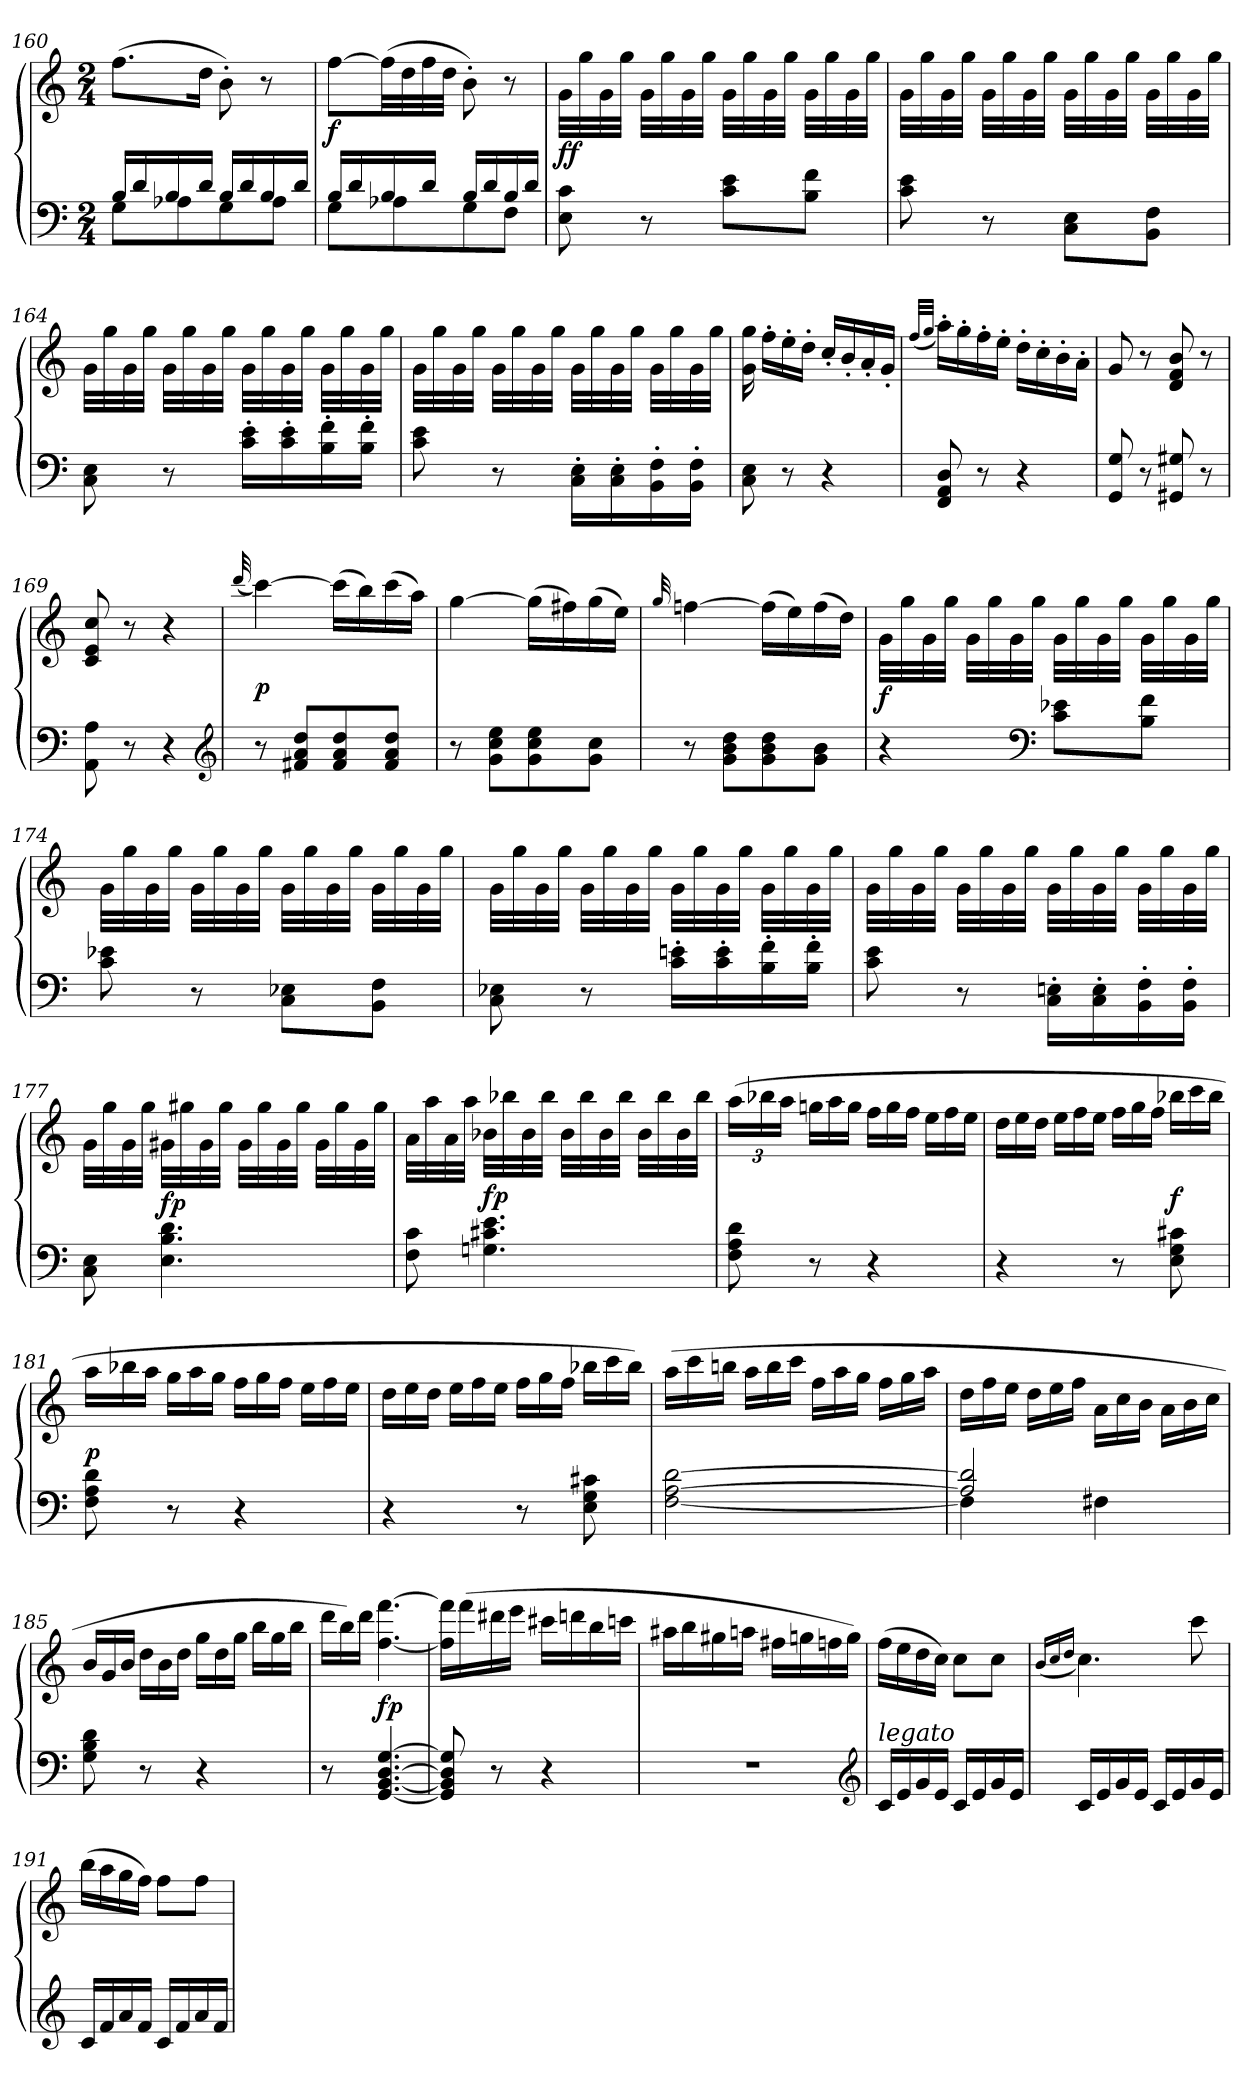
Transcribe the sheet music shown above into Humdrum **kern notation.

**kern	**kern	**dynam
*part1	*part1	*part1
*staff2	*staff1	*staff1/2
*clefF4	*clefG2	*
*k[]	*k[]	*
*C:	*C:	*
*M2/4	*M2/4	*
=160	=160	=160
*^	*	*
16BLL	8GL	(8.ffL	.
16d	.	.	.
16B	8A-X	.	.
16dJJ	.	16ddJk	.
16BLL	8G	8b')	.
16d	.	.	.
16B	8A-J	8r	.
16dJJ	.	.	.
=161	=161	=161	=161
16BLL	8GL	[8ffL	f
16d	.	.	.
16B	8A-X	(32ffLL]	.
.	.	32dd	.
16dJJ	.	32ff	.
.	.	32ddJJJ	.
16BLL	8G	8b')	.
16d	.	.	.
16B	8FJ	8r	.
16dJJ	.	.	.
*v	*v	*	*
=162	=162	=162
8E 8c	32gLLL	ff
.	32gg	.
.	32g	.
.	32ggJJJ	.
8r	32gLLL	.
.	32gg	.
.	32g	.
.	32ggJJJ	.
8c 8eL	32gLLL	.
.	32gg	.
.	32g	.
.	32ggJJJ	.
8B 8fJ	32gLLL	.
.	32gg	.
.	32g	.
.	32ggJJJ	.
=163	=163	=163
8c 8e	32gLLL	.
.	32gg	.
.	32g	.
.	32ggJJJ	.
8r	32gLLL	.
.	32gg	.
.	32g	.
.	32ggJJJ	.
8C 8EL	32gLLL	.
.	32gg	.
.	32g	.
.	32ggJJJ	.
8BB 8FJ	32gLLL	.
.	32gg	.
.	32g	.
.	32ggJJJ	.
=164	=164	=164
8C 8E	32gLLL	.
.	32gg	.
.	32g	.
.	32ggJJJ	.
8r	32gLLL	.
.	32gg	.
.	32g	.
.	32ggJJJ	.
16c' 16e'LL	32gLLL	.
.	32gg	.
16c' 16e'	32g	.
.	32ggJJJ	.
16B' 16f'	32gLLL	.
.	32gg	.
16B' 16f'JJ	32g	.
.	32ggJJJ	.
=165	=165	=165
8c 8e	32gLLL	.
.	32gg	.
.	32g	.
.	32ggJJJ	.
8r	32gLLL	.
.	32gg	.
.	32g	.
.	32ggJJJ	.
16C' 16E'LL	32gLLL	.
.	32gg	.
16C' 16E'	32g	.
.	32ggJJJ	.
16BB' 16F'	32gLLL	.
.	32gg	.
16BB' 16F'JJ	32g	.
.	32ggJJJ	.
=166	=166	=166
8C 8E	16g 16gg	.
.	16ff'LL	.
8r	16ee'	.
.	16dd'JJ	.
4r	16cc'LL	.
.	16b'	.
.	16a'	.
.	16g'JJ	.
=167	=167	=167
.	(32qffLLL	.
.	32qggJJJ	.
8FF 8AA 8D	16aa'LL)	.
.	16gg'	.
8r	16ff'	.
.	16ee'JJ	.
4r	16dd'LL	.
.	16cc'	.
.	16b'	.
.	16a'JJ	.
=168	=168	=168
8GG 8G	8g	.
8r	8r	.
8GG#X 8G#X	8d 8f 8b	.
8r	8r	.
=169	=169	=169
8AA 8A	8c 8e 8cc	.
8r	8r	.
4r	4r	.
*clefG2	*	*
=170	=170	=170
.	(32qqddd	.
8r	[4ccc)	p
8f#X 8a 8ddL	.	.
8f# 8a 8dd	(16cccLL]	.
.	16bb)	.
8f# 8a 8ddJ	(16ccc	.
.	16aaJJ)	.
=171	=171	=171
8r	[4gg	.
8g 8cc 8eeL	.	.
8g 8cc 8ee	(16ggLL]	.
.	16ff#X)	.
8g 8ccJ	(16gg	.
.	16eeJJ)	.
=172	=172	=172
.	32qqgg	.
8r	[4ffn	.
8g 8b 8ddL	.	.
8g 8b 8dd	(16ffLL]	.
.	16ee)	.
8g 8bJ	(16ff	.
.	16ddJJ)	.
=173	=173	=173
4r	32gLLL	f
.	32gg	.
.	32g	.
.	32ggJJJ	.
.	32gLLL	.
.	32gg	.
.	32g	.
.	32ggJJJ	.
*clefF4	*	*
8c 8e-XL	32gLLL	.
.	32gg	.
.	32g	.
.	32ggJJJ	.
8B 8fJ	32gLLL	.
.	32gg	.
.	32g	.
.	32ggJJJ	.
=174	=174	=174
8c 8e-X	32gLLL	.
.	32gg	.
.	32g	.
.	32ggJJJ	.
8r	32gLLL	.
.	32gg	.
.	32g	.
.	32ggJJJ	.
8C 8E-XL	32gLLL	.
.	32gg	.
.	32g	.
.	32ggJJJ	.
8BB 8FJ	32gLLL	.
.	32gg	.
.	32g	.
.	32ggJJJ	.
=175	=175	=175
8C 8E-X	32gLLL	.
.	32gg	.
.	32g	.
.	32ggJJJ	.
8r	32gLLL	.
.	32gg	.
.	32g	.
.	32ggJJJ	.
16c' 16en'LL	32gLLL	.
.	32gg	.
16c' 16e'	32g	.
.	32ggJJJ	.
16B' 16f'	32gLLL	.
.	32gg	.
16B' 16f'JJ	32g	.
.	32ggJJJ	.
=176	=176	=176
8c 8e	32gLLL	.
.	32gg	.
.	32g	.
.	32ggJJJ	.
8r	32gLLL	.
.	32gg	.
.	32g	.
.	32ggJJJ	.
16C' 16En'LL	32gLLL	.
.	32gg	.
16C' 16E'	32g	.
.	32ggJJJ	.
16BB' 16F'	32gLLL	.
.	32gg	.
16BB' 16F'JJ	32g	.
.	32ggJJJ	.
=177	=177	=177
8C 8E	32gLLL	.
.	32gg	.
.	32g	.
.	32ggJJJ	.
4.E 4.B 4.d	32g#XLLL	fp
.	32gg#X	.
.	32g#	.
.	32gg#JJJ	.
.	32g#LLL	.
.	32gg#	.
.	32g#	.
.	32gg#JJJ	.
.	32g#LLL	.
.	32gg#	.
.	32g#	.
.	32gg#JJJ	.
=178	=178	=178
8F 8c	32aLLL	.
.	32aa	.
.	32a	.
.	32aaJJJ	.
4.Gn 4.c#X 4.e	32b-XLLL	fp
.	32bb-X	.
.	32b-	.
.	32bb-JJJ	.
.	32b-LLL	.
.	32bb-	.
.	32b-	.
.	32bb-JJJ	.
.	32b-LLL	.
.	32bb-	.
.	32b-	.
.	32bb-JJJ	.
=179	=179	=179
8F 8A 8d	(24aaLL	.
.	24bb-X	.
.	24aaJJ	.
*	*Xtuplet	*
8r	24ggnLL	.
.	24aa	.
.	24ggJJ	.
4r	24ffLL	.
.	24gg	.
.	24ffJJ	.
.	24eeLL	.
.	24ff	.
.	24eeJJ	.
=180	=180	=180
4r	24ddLL	.
.	24ee	.
.	24ddJJ	.
.	24eeLL	.
.	24ff	.
.	24eeJJ	.
8r	24ffLL	.
.	24gg	.
.	24ffJJ	.
8E 8G 8c#X	24bb-XLL	f
.	24ccc	.
.	24bb-JJ	.
=181	=181	=181
8F 8A 8d	24aaLL	p
.	24bb-X	.
.	24aaJJ	.
8r	24ggLL	.
.	24aa	.
.	24ggJJ	.
4r	24ffLL	.
.	24gg	.
.	24ffJJ	.
.	24eeLL	.
.	24ff	.
.	24eeJJ	.
=182	=182	=182
4r	24ddLL	.
.	24ee	.
.	24ddJJ	.
.	24eeLL	.
.	24ff	.
.	24eeJJ	.
8r	24ffLL	.
.	24gg	.
.	24ffJJ	.
8E 8G 8c#X	24bb-XLL	.
.	24ccc	.
.	24bb-JJ)	.
=183	=183	=183
[2F [2A [2d	(24aaLL	.
.	24ccc	.
.	24bbnJJ	.
.	24aaLL	.
.	24bb	.
.	24cccJJ	.
.	24ffLL	.
.	24aa	.
.	24ggJJ	.
.	24ffLL	.
.	24gg	.
.	24aaJJ	.
=184	=184	=184
*^	*	*
2A] 2d]	4F]	24ddLL	.
.	.	24ff	.
.	.	24eeJJ	.
.	.	24ddLL	.
.	.	24ee	.
.	.	24ffJJ	.
.	4F#X	24aLL	.
.	.	24cc	.
.	.	24bJJ	.
.	.	24aLL	.
.	.	24b	.
.	.	24ccJJ	.
*v	*v	*	*
=185	=185	=185
8G 8B 8d	24bLL	.
.	24g	.
.	24bJJ	.
8r	24ddLL	.
.	24b	.
.	24ddJJ	.
4r	24ggLL	.
.	24dd	.
.	24ggJJ	.
.	24bbLL	.
.	24gg	.
.	24bbJJ	.
=186	=186	=186
8r	24dddLL	.
.	24bb)	.
.	24dddJJ	.
[4.GG [4.BB [4.D [4.G	[4.ff [4.fff	fp
=187	=187	=187
8GG] 8BB] 8D] 8G]	16ff] 16fff]LL	.
.	(16fff	.
8r	16ddd#X	.
.	16eeeJJ	.
4r	16ccc#XLL	.
.	16dddn	.
.	16bb	.
.	16cccnJJ	.
=188	=188	=188
2r	16aa#XLL	.
.	16bb	.
.	16gg#X	.
.	16aanJJ	.
.	16ff#XLL	.
.	16ggn	.
.	16ffn	.
.	16ggJJ)	.
*clefG2	*	*
=189	=189	=189
!LO:TX:a:i:t=legato	!	!
16cLL	(16ffLL	.
16e	16ee	.
16g	16dd	.
16eJJ	16ccJJ)	.
16cLL	8ccL	.
16e	.	.
16g	8ccJ	.
16eJJ	.	.
=190	=190	=190
.	(16qbLL	.
.	16qcc	.
.	16qddJJ	.
16cLL	4.cc)	.
16e	.	.
16g	.	.
16eJJ	.	.
16cLL	.	.
16e	.	.
16g	8ccc	.
16eJJ	.	.
=191	=191	=191
16cLL	(16bbLL	.
16f	16aa	.
16a	16gg	.
16fJJ	16ffJJ)	.
16cLL	8ffL	.
16f	.	.
16a	8ffJ	.
16fJJ	.	.
=	=	=
*-	*-	*-
